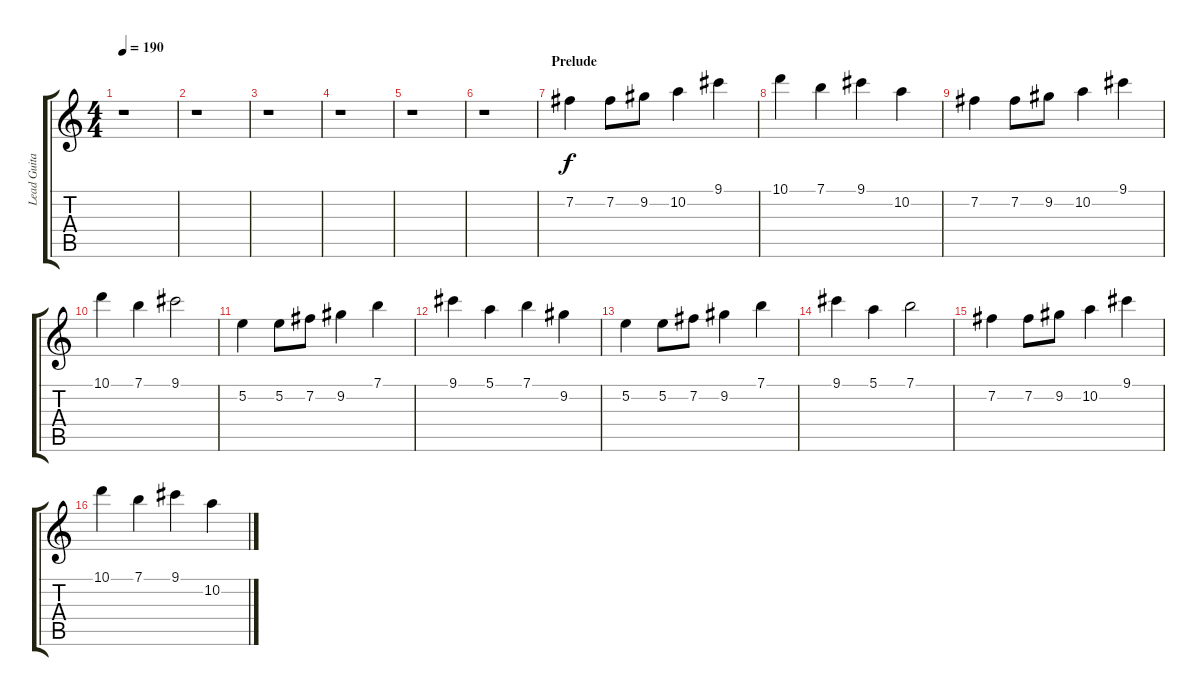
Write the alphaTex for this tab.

\track ("Lead Guitar II" "Lead Guita") {instrument distortionguitar}
\staff {score tabs}
\tuning (E4 B3 G3 D3 A2 E2) {hide}
\ts (4 4)
\tempo 190
\clef g2
\ks c
r.1{dy f} |
r.1 |
r.1 |
r.1 |
r.1 |
r.1 |
\section ("" "Prelude")
7.2.4 7.2.8 9.2.8 10.2.4 9.1.4 |
10.1.4 7.1.4 9.1.4 10.2.4 |
7.2.4 7.2.8 9.2.8 10.2.4 9.1.4 |
10.1.4 7.1.4 9.1.2 |
5.2.4 5.2.8 7.2.8 9.2.4 7.1.4 |
9.1.4 5.1.4 7.1.4 9.2.4 |
5.2.4 5.2.8 7.2.8 9.2.4 7.1.4 |
9.1.4 5.1.4 7.1.2 |
7.2.4 7.2.8 9.2.8 10.2.4 9.1.4 |
10.1.4 7.1.4 9.1.4 10.2.4
